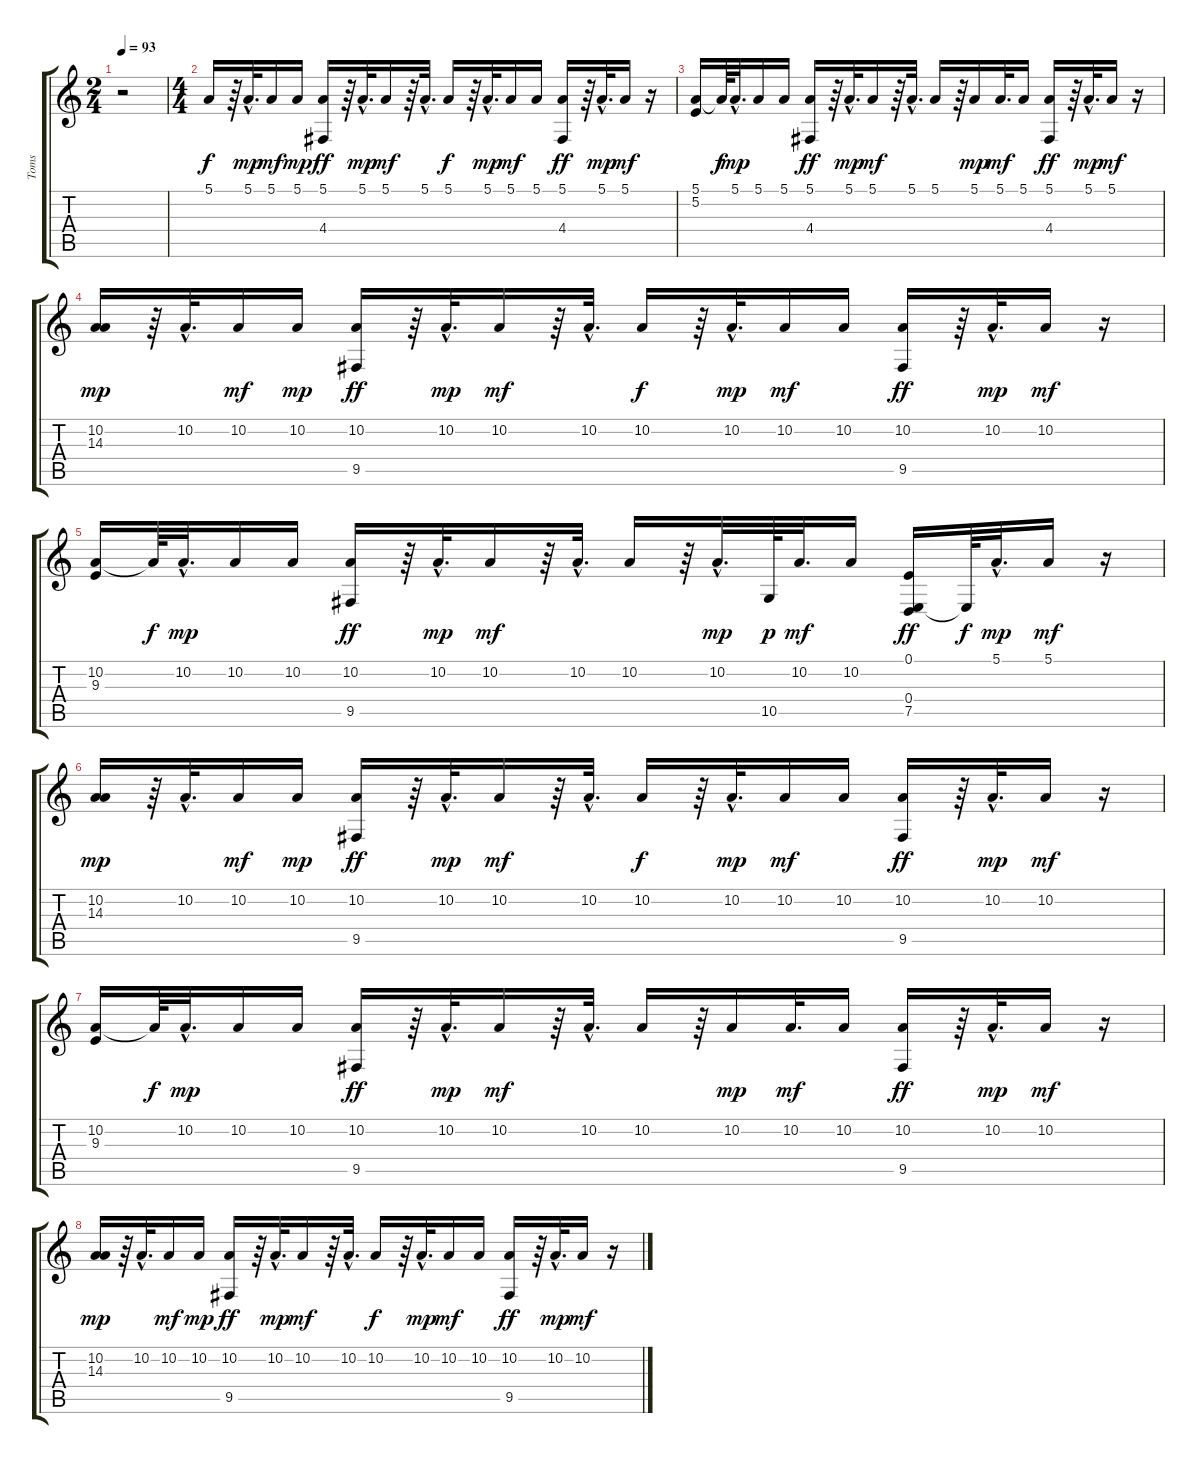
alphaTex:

\track ("Toms" "Toms") {instrument woodblock}
\staff {score tabs}
\tuning (E4 B3 G3 D3 A2 E2) {hide}
\ts (2 4)
\tempo 93
\clef g2
\ks c
r.2{dy f instrument woodblock} |
\ts (4 4)
5.1.16 r.64 5.1{hac}.32{d dy mp} 5.1.16{dy mf} 5.1.16{dy mp} (5.1 4.4).16{dy ff} r.64 5.1{hac}.32{d dy mp} 5.1.16{dy mf} r.64 5.1{hac}.32{d} 5.1.16{dy f} r.64 5.1{hac}.32{d dy mp} 5.1.16{dy mf} 5.1.16 (5.1 4.4).16{dy ff} r.64 5.1{hac}.32{d dy mp} 5.1.16{dy mf} r.16 |
(5.1 5.2).16 5.1{t}.64{dy f} 5.1{hac}.32{d dy mp} 5.1.16 5.1.16 (5.1 4.4).16{dy ff} r.64 5.1{hac}.32{d dy mp} 5.1.16{dy mf} r.64 5.1{hac}.32{d} 5.1.16 r.64 5.1.16{dy mp} 5.1.32{d dy mf} 5.1.16 (5.1 4.4).16{dy ff} r.64 5.1{hac}.32{d dy mp} 5.1.16{dy mf} r.16 |
(10.2 14.3).16{dy mp} r.64 10.2{hac}.32{d} 10.2.16{dy mf} 10.2.16{dy mp} (10.2 9.5).16{dy ff} r.64 10.2{hac}.32{d dy mp} 10.2.16{dy mf} r.64 10.2{hac}.32{d} 10.2.16{dy f} r.64 10.2{hac}.32{d dy mp} 10.2.16{dy mf} 10.2.16 (10.2 9.5).16{dy ff} r.64 10.2{hac}.32{d dy mp} 10.2.16{dy mf} r.16 |
(10.2 9.3).16 10.2{t}.64{dy f} 10.2{hac}.32{d dy mp} 10.2.16 10.2.16 (10.2 9.5).16{dy ff} r.64 10.2{hac}.32{d dy mp} 10.2.16{dy mf} r.64 10.2{hac}.32{d} 10.2.16 r.64 10.2{hac}.32{d dy mp} 10.5.64{dy p} 10.2.32{d dy mf} 10.2.16 (0.1 0.4 7.5).16{dy ff} 7.5{t}.64{dy f} 5.1{hac}.32{d dy mp} 5.1.16{dy mf} r.16 |
(10.2 14.3).16{dy mp} r.64 10.2{hac}.32{d} 10.2.16{dy mf} 10.2.16{dy mp} (10.2 9.5).16{dy ff} r.64 10.2{hac}.32{d dy mp} 10.2.16{dy mf} r.64 10.2{hac}.32{d} 10.2.16{dy f} r.64 10.2{hac}.32{d dy mp} 10.2.16{dy mf} 10.2.16 (10.2 9.5).16{dy ff} r.64 10.2{hac}.32{d dy mp} 10.2.16{dy mf} r.16 |
(10.2 9.3).16 10.2{t}.64{dy f} 10.2{hac}.32{d dy mp} 10.2.16 10.2.16 (10.2 9.5).16{dy ff} r.64 10.2{hac}.32{d dy mp} 10.2.16{dy mf} r.64 10.2{hac}.32{d} 10.2.16 r.64 10.2.16{dy mp} 10.2.32{d dy mf} 10.2.16 (10.2 9.5).16{dy ff} r.64 10.2{hac}.32{d dy mp} 10.2.16{dy mf} r.16 |
(10.2 14.3).16{dy mp} r.64 10.2{hac}.32{d} 10.2.16{dy mf} 10.2.16{dy mp} (10.2 9.5).16{dy ff} r.64 10.2{hac}.32{d dy mp} 10.2.16{dy mf} r.64 10.2{hac}.32{d} 10.2.16{dy f} r.64 10.2{hac}.32{d dy mp} 10.2.16{dy mf} 10.2.16 (10.2 9.5).16{dy ff} r.64 10.2{hac}.32{d dy mp} 10.2.16{dy mf} r.16
